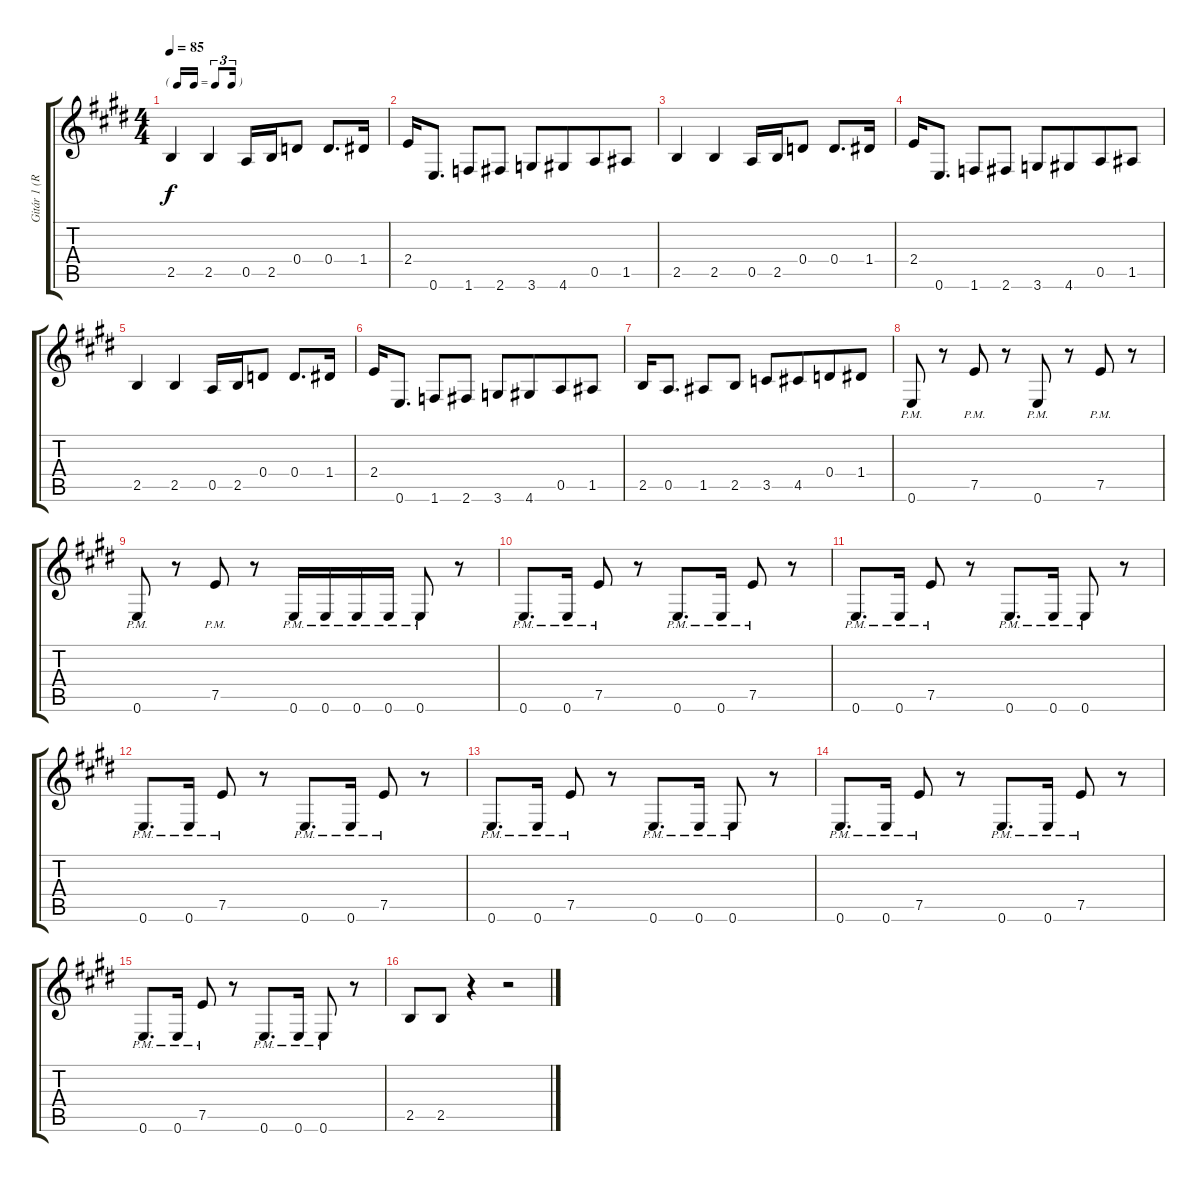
\track ("Gitár 1 (Ritchie Blackmore)" "Gitár 1 (R") {instrument distortionguitar}
\staff {score tabs}
\tuning (E4 B3 G3 D3 A2 E2) {hide}
\ts (4 4)
\tf triplet16th
\tempo 85
\clef g2
\ks e
2.5.4{dy f} 2.5.4 0.5.16 2.5.16 0.4.8 0.4.8{d} 1.4.16 |
2.4.16 0.6.8{d} 1.6.8 2.6.8 3.6.8 4.6.8{beam merge} 0.5.8 1.5.8 |
2.5.4 2.5.4 0.5.16 2.5.16 0.4.8 0.4.8{d} 1.4.16 |
2.4.16 0.6.8{d} 1.6.8 2.6.8 3.6.8 4.6.8{beam merge} 0.5.8 1.5.8 |
2.5.4 2.5.4 0.5.16 2.5.16 0.4.8 0.4.8{d} 1.4.16 |
2.4.16 0.6.8{d} 1.6.8 2.6.8 3.6.8 4.6.8{beam merge} 0.5.8 1.5.8 |
2.5.16 0.5.8{d} 1.5.8 2.5.8 3.5.8 4.5.8{beam merge} 0.4.8 1.4.8 |
0.6{pm}.8{volume 10} r.8 7.5{pm}.8 r.8 0.6{pm}.8 r.8 7.5{pm}.8 r.8 |
0.6{pm}.8 r.8 7.5{pm}.8 r.8 0.6{pm}.16 0.6{pm}.16 0.6{pm}.16 0.6{pm}.16 0.6{pm}.8 r.8 |
0.6{pm}.8{d} 0.6{pm}.16 7.5{pm}.8 r.8 0.6{pm}.8{d} 0.6{pm}.16 7.5{pm}.8 r.8 |
0.6{pm}.8{d} 0.6{pm}.16 7.5{pm}.8 r.8 0.6{pm}.8{d} 0.6{pm}.16 0.6{pm}.8 r.8 |
0.6{pm}.8{d} 0.6{pm}.16 7.5{pm}.8 r.8 0.6{pm}.8{d} 0.6{pm}.16 7.5{pm}.8 r.8 |
0.6{pm}.8{d} 0.6{pm}.16 7.5{pm}.8 r.8 0.6{pm}.8{d} 0.6{pm}.16 0.6{pm}.8 r.8 |
0.6{pm}.8{d} 0.6{pm}.16 7.5{pm}.8 r.8 0.6{pm}.8{d} 0.6{pm}.16 7.5{pm}.8 r.8 |
0.6{pm}.8{d} 0.6{pm}.16 7.5{pm}.8 r.8 0.6{pm}.8{d} 0.6{pm}.16 0.6{pm}.8 r.8 |
2.5.8 2.5.8 r.4 r.2
